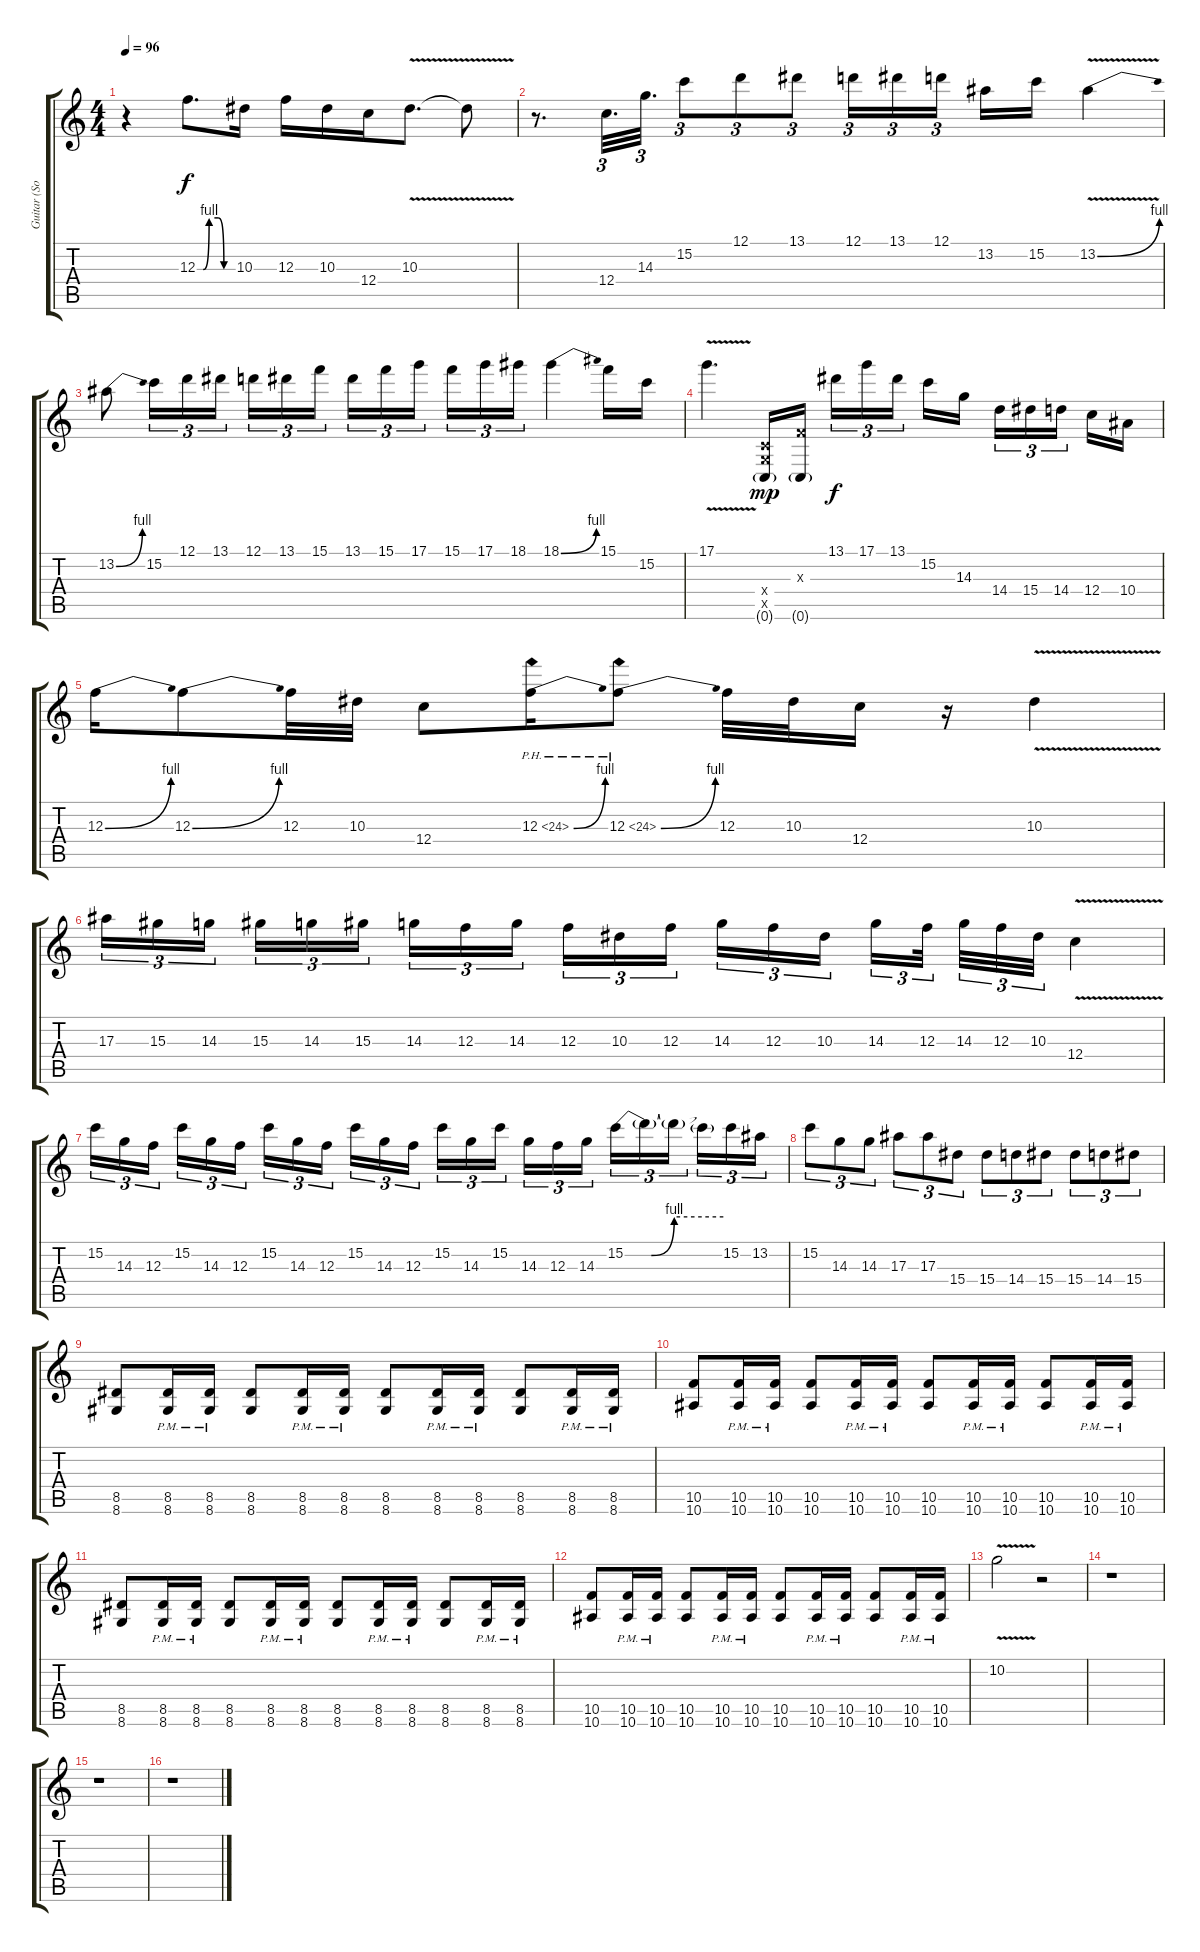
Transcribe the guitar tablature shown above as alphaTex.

\track ("Guitar (Solo/Overdub)" "Guitar (So") {instrument overdrivenguitar}
\staff {score tabs}
\tuning (D4 A3 F3 C3 G2 C2) {hide}
\ts (4 4)
\tempo 96
\clef g2
\ks c
r.4{dy f} 12.3{be (custom 0 0 10 0 20 4 35 4 45 0 60 0)}.8{d} 10.3.16 12.3.16 10.3.16 12.4.16 10.3{v}.8{d} 10.3{t}.8 |
r.8{d} 12.4.32{d tu (3 2)} 14.3.32{d tu (3 2)} 15.2.8{tu (3 2)} 12.1.8{tu (3 2)} 13.1.8{tu (3 2)} 12.1.16{tu (3 2)} 13.1.16{tu (3 2)} 12.1.16{tu (3 2) beam splitsecondary} 13.2.16 15.2.16 13.2{be (bend 0 0 60 4) v}.4 |
13.2{be (bend 0 0 60 4)}.8 15.2.16{tu (3 2)} 12.1.16{tu (3 2)} 13.1.16{tu (3 2)} 12.1.16{tu (3 2)} 13.1.16{tu (3 2)} 15.1.16{tu (3 2) beam splitsecondary} 13.1.16{tu (3 2)} 15.1.16{tu (3 2)} 17.1.16{tu (3 2)} 15.1.16{tu (3 2)} 17.1.16{tu (3 2)} 18.1.16{tu (3 2)} 18.1{be (bend 0 0 60 4)}.4 15.1.16 15.2.16 |
17.1{v}.4{d} (0.4{x} 0.5{x} 0.6{g}).16{dy mp} (0.3{x} 0.6{g}).16 13.1.16{tu (3 2) dy f} 17.1.16{tu (3 2)} 13.1.16{tu (3 2) beam splitsecondary} 15.2.16 14.3.16 14.4.16{tu (3 2)} 15.4.16{tu (3 2)} 14.4.16{tu (3 2) beam splitsecondary} 12.4.16 10.4.16 |
12.3{be (bend 0 0 60 4)}.16 12.3{be (bend 0 0 60 4)}.8 12.3.32 10.3.32 12.4.8 12.3{be (bend 0 0 60 4) ph 12}.16{instrument guitarharmonics} 12.3{be (bend 0 0 60 4) ph 12}.8 12.3.32{instrument overdrivenguitar} 10.3.32 12.4.16 r.16 10.3{v}.4{instrument guitarharmonics} |
17.3.16{tu (3 2) instrument overdrivenguitar} 15.3.16{tu (3 2)} 14.3.16{tu (3 2) beam splitsecondary} 15.3.16{tu (3 2)} 14.3.16{tu (3 2)} 15.3.16{tu (3 2)} 14.3.16{tu (3 2)} 12.3.16{tu (3 2)} 14.3.16{tu (3 2) beam splitsecondary} 12.3.16{tu (3 2)} 10.3.16{tu (3 2)} 12.3.16{tu (3 2)} 14.3.16{tu (3 2)} 12.3.16{tu (3 2)} 10.3.16{tu (3 2) beam splitsecondary} 14.3.16{tu (3 2)} 12.3.32{tu (3 2) beam splitsecondary} 14.3.32{tu (3 2)} 12.3.32{tu (3 2)} 10.3.32{tu (3 2)} 12.4{v}.4 |
15.2.16{tu (3 2)} 14.3.16{tu (3 2)} 12.3.16{tu (3 2) beam splitsecondary} 15.2.16{tu (3 2)} 14.3.16{tu (3 2)} 12.3.16{tu (3 2)} 15.2.16{tu (3 2)} 14.3.16{tu (3 2)} 12.3.16{tu (3 2) beam splitsecondary} 15.2.16{tu (3 2)} 14.3.16{tu (3 2)} 12.3.16{tu (3 2)} 15.2.16{tu (3 2)} 14.3.16{tu (3 2)} 15.2.16{tu (3 2) beam splitsecondary} 14.3.16{tu (3 2)} 12.3.16{tu (3 2)} 14.3.16{tu (3 2)} 15.2{be (custom 0 0 16 0 30 4 60 4)}.16{tu (3 2)} 15.2{t}.16{tu (3 2)} 15.2{t}.16{tu (3 2) beam splitsecondary} 15.2{t}.16{tu (3 2)} 15.2.16{tu (3 2)} 13.2.16{tu (3 2)} |
15.2.8{tu (3 2)} 14.3.8{tu (3 2)} 14.3.8{tu (3 2)} 17.3.8{tu (3 2)} 17.3.8{tu (3 2)} 15.4.8{tu (3 2)} 15.4.8{tu (3 2)} 14.4.8{tu (3 2)} 15.4.8{tu (3 2)} 15.4.8{tu (3 2)} 14.4.8{tu (3 2)} 15.4.8{tu (3 2)} |
(8.5 8.6).8 (8.5{pm} 8.6{pm}).16 (8.5{pm} 8.6{pm}).16 (8.5 8.6).8 (8.5{pm} 8.6{pm}).16 (8.5{pm} 8.6{pm}).16 (8.5 8.6).8 (8.5{pm} 8.6{pm}).16 (8.5{pm} 8.6{pm}).16 (8.5 8.6).8 (8.5{pm} 8.6{pm}).16 (8.5{pm} 8.6{pm}).16 |
(10.5 10.6).8 (10.5{pm} 10.6{pm}).16 (10.5{pm} 10.6{pm}).16 (10.5 10.6).8 (10.5{pm} 10.6{pm}).16 (10.5{pm} 10.6{pm}).16 (10.5 10.6).8 (10.5{pm} 10.6{pm}).16 (10.5{pm} 10.6{pm}).16 (10.5 10.6).8 (10.5{pm} 10.6{pm}).16 (10.5{pm} 10.6{pm}).16 |
(8.5 8.6).8 (8.5{pm} 8.6{pm}).16 (8.5{pm} 8.6{pm}).16 (8.5 8.6).8 (8.5{pm} 8.6{pm}).16 (8.5{pm} 8.6{pm}).16 (8.5 8.6).8 (8.5{pm} 8.6{pm}).16 (8.5{pm} 8.6{pm}).16 (8.5 8.6).8 (8.5{pm} 8.6{pm}).16 (8.5{pm} 8.6{pm}).16 |
(10.5 10.6).8 (10.5{pm} 10.6{pm}).16 (10.5{pm} 10.6{pm}).16 (10.5 10.6).8 (10.5{pm} 10.6{pm}).16 (10.5{pm} 10.6{pm}).16 (10.5 10.6).8 (10.5{pm} 10.6{pm}).16 (10.5{pm} 10.6{pm}).16 (10.5 10.6).8 (10.5{pm} 10.6{pm}).16 (10.5{pm} 10.6{pm}).16 |
10.2{v}.2 r.2 |
r.1 |
r.1 |
r.1
